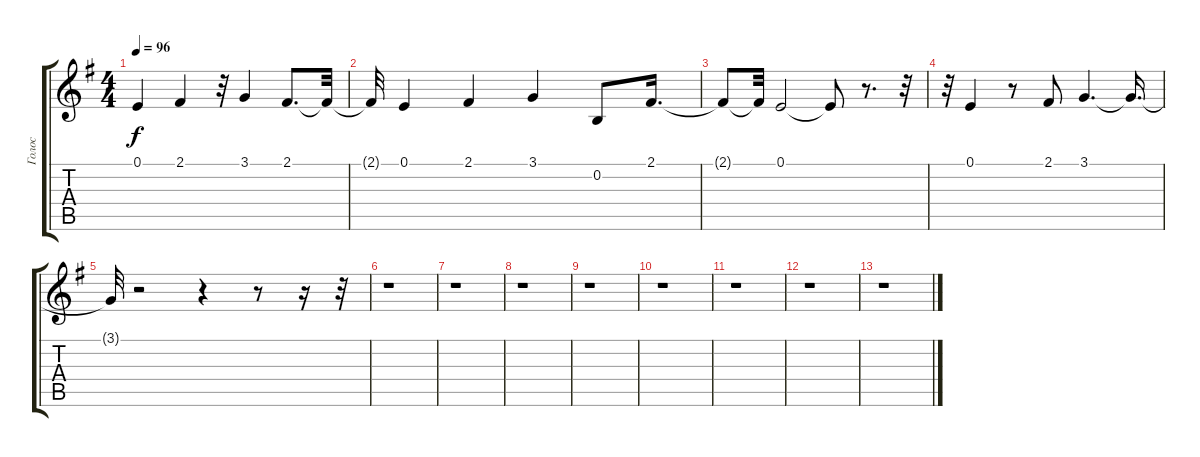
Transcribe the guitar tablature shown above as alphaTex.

\track ("Голос" "Голос") {instrument lead6voice}
\staff {score tabs}
\tuning (E4 B3 G3 D3 A2 E2) {hide}
\ts (4 4)
\tempo 96
\clef g2
\ks eminor
0.1.4{dy f} 2.1.4 r.32 3.1.4 2.1.8{d} 2.1{t}.32 |
2.1{t}.32 0.1.4 2.1.4 3.1.4 0.2.8 2.1.16{d} |
2.1{t}.8 2.1{t}.32 0.1.2 0.1{t}.8 r.8{d} r.32 |
r.32 0.1.4 r.8 2.1.8 3.1.4{d} 3.1{t}.16{d} |
3.1{t}.32 r.2 r.4 r.8 r.16 r.32 |
r.1 |
r.1 |
r.1 |
r.1 |
r.1 |
r.1 |
r.1 |
r.1
